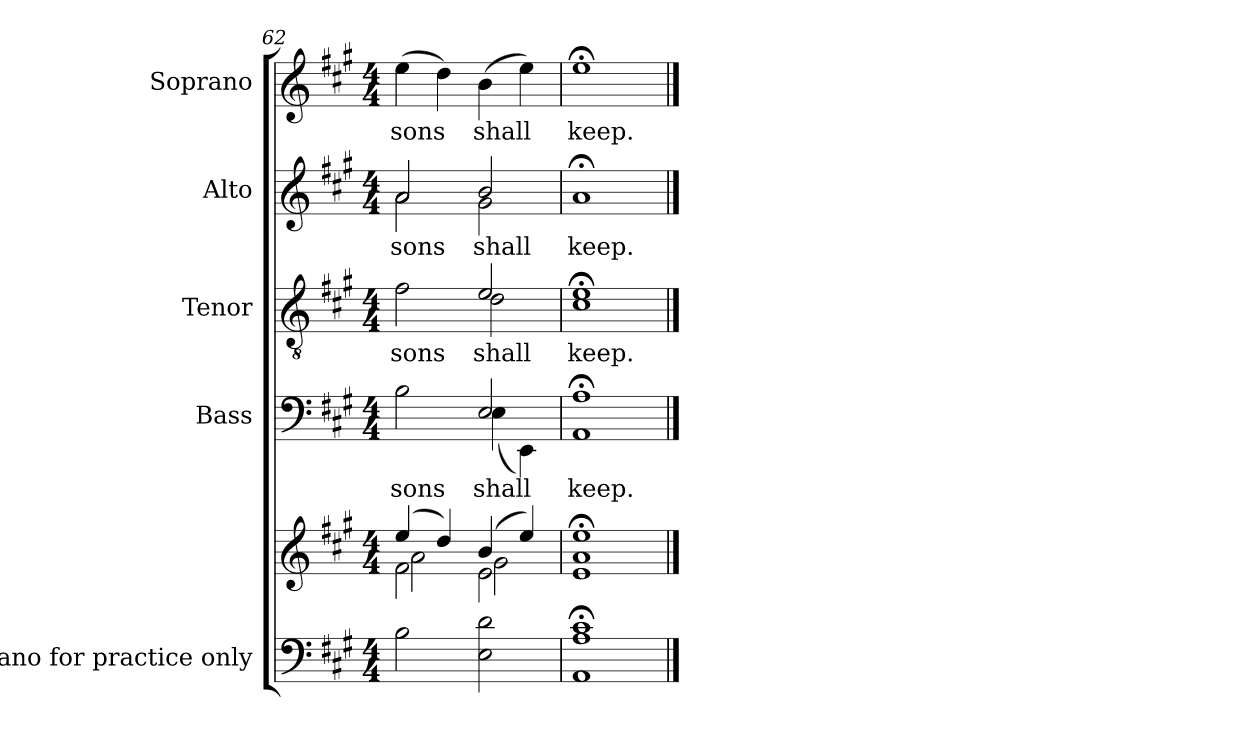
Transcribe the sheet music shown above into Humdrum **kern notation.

**kern	**kern	**kern	**text	**kern	**text	**kern	**text	**kern	**text
*part5	*part5	*part4	*part4	*part3	*part3	*part2	*part2	*part1	*part1
*staff6	*staff5	*staff4	*staff4	*staff3	*staff3	*staff2	*staff2	*staff1	*staff1
*I"Piano for practice only	*	*I"Bass	*	*I"Tenor	*	*I"Alto	*	*I"Soprano	*
*I'Pno	*	*	*	*	*	*	*	*	*
*clefF4	*clefG2	*clefF4	*	*clefGv2	*	*clefG2	*	*clefG2	*
*k[f#c#g#]	*k[f#c#g#]	*k[f#c#g#]	*	*k[f#c#g#]	*	*k[f#c#g#]	*	*k[f#c#g#]	*
*M4/4	*M4/4	*M4/4	*	*M4/4	*	*M4/4	*	*M4/4	*
=62	=62	=62	=62	=62	=62	=62	=62	=62	=62
*	*^	*	*	*	*	*	*	*	*
*	*	*^	*	*	*	*	*	*	*	*
!	!	!	!	!	!LO:LY:b	!	!LO:LY:b	!	!LO:LY:b	!	!LO:LY:b
*	*	*	*	*^	*	*^	*	*^	*	*	*
2B\	(4ee/	2f#\	2a\	2B\	2ryy	sons	2f#\	2ryy	sons	2a/	2a\	sons	(4ee\	sons
.	4dd/)	.	.	.	.	.	.	.	.	.	.	.	4dd\)	.
!	!	!	!	!	!	!LO:LY:b	!	!	!LO:LY:b	!	!	!LO:LY:b	!	!LO:LY:b
2E\ 2d\	(4b/	2e\	2g#\	2E/	(4E\	shall	2e/	2d\	shall	2b/	2g#\	shall	(4b\	shall
.	4ee/)	.	.	.	4EE\)	.	.	.	.	.	.	.	4ee\)	.
*	*v	*v	*v	*	*	*	*	*	*	*v	*v	*	*	*
=63	=63	=63	=63	=63	=63	=63	=63	=63	=63	=63	=63
!	!	!	!	!LO:LY:b	!	!	!LO:LY:b	!	!LO:LY:b	!	!LO:LY:b
1AA;< 1A;< 1c#;<	1e;< 1a;< 1ee;<	1A;<	1AA	keep.	1e;<	1c#	keep.	1a;<	keep.	1ee;<	keep.
*	*	*v	*v	*	*	*	*	*	*	*	*
*	*	*	*	*v	*v	*	*	*	*	*
==	==	==	==	==	==	==	==	==	==
*-	*-	*-	*-	*-	*-	*-	*-	*-	*-
